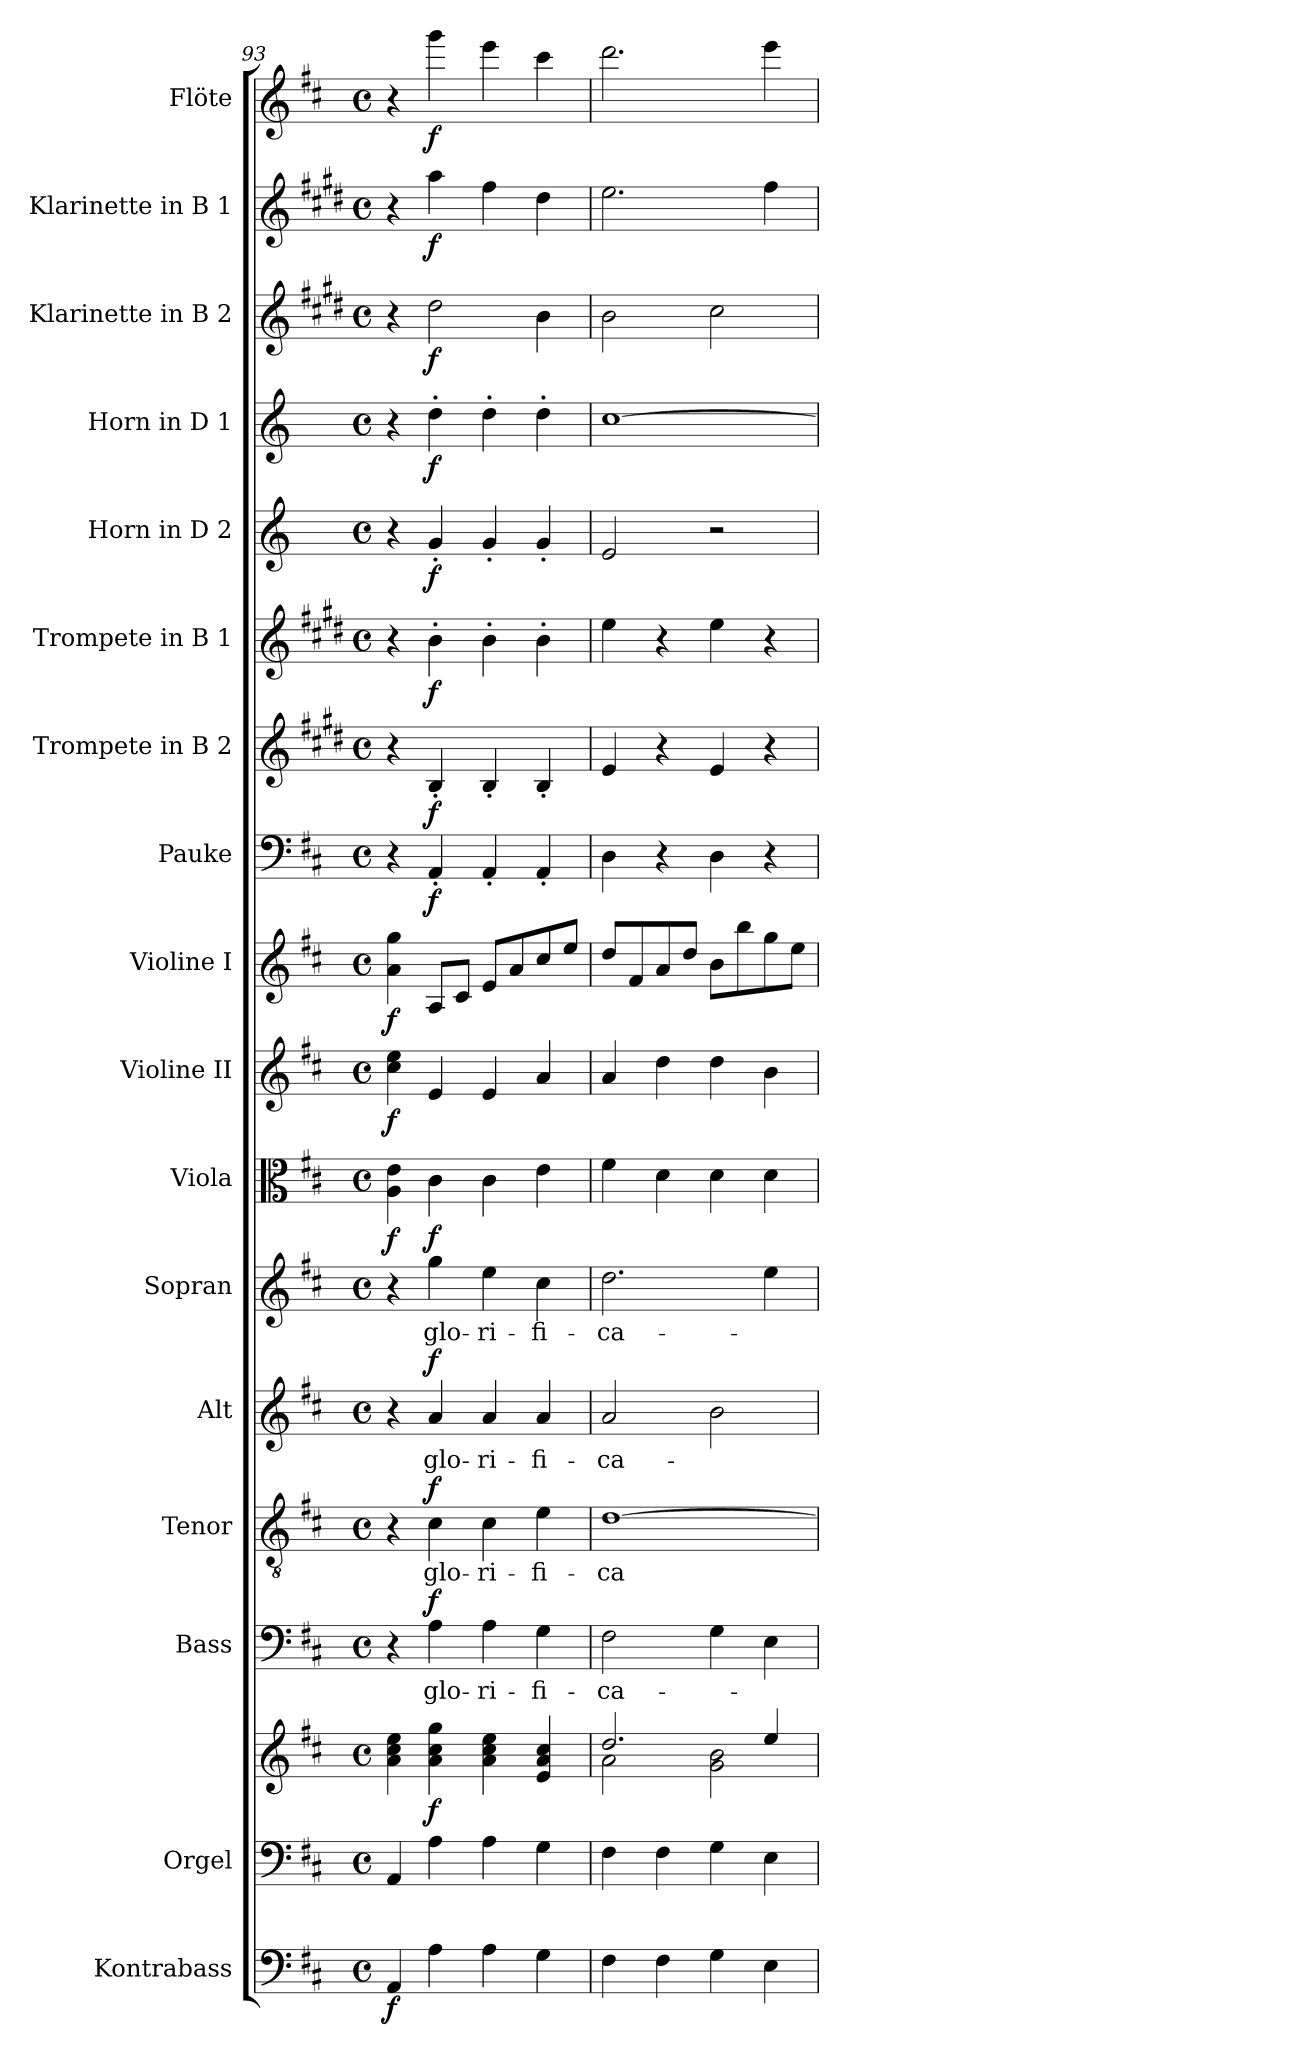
**kern	**dynam	**kern	**kern	**dynam	**kern	**text	**dynam	**kern	**text	**dynam	**kern	**text	**dynam	**kern	**text	**dynam	**kern	**dynam	**kern	**dynam	**kern	**dynam	**kern	**dynam	**kern	**dynam	**kern	**dynam	**kern	**dynam	**kern	**dynam	**kern	**dynam	**kern	**dynam	**kern	**dynam
*part17	*part17	*part16	*part16	*part16	*part15	*part15	*part15	*part14	*part14	*part14	*part13	*part13	*part13	*part12	*part12	*part12	*part11	*part11	*part10	*part10	*part9	*part9	*part8	*part8	*part7	*part7	*part6	*part6	*part5	*part5	*part4	*part4	*part3	*part3	*part2	*part2	*part1	*part1
*staff18	*staff18	*staff17	*staff16	*staff16/17	*staff15	*staff15	*staff15	*staff14	*staff14	*staff14	*staff13	*staff13	*staff13	*staff12	*staff12	*staff12	*staff11	*staff11	*staff10	*staff10	*staff9	*staff9	*staff8	*staff8	*staff7	*staff7	*staff6	*staff6	*staff5	*staff5	*staff4	*staff4	*staff3	*staff3	*staff2	*staff2	*staff1	*staff1
*I"Kontrabass	*	*I"Orgel	*	*	*I"Bass	*	*	*I"Tenor	*	*	*I"Alt	*	*	*I"Sopran	*	*	*I"Viola	*	*I"Violine II	*	*I"Violine I	*	*I"Pauke	*	*I"Trompete in B 2	*	*I"Trompete in B 1	*	*I"Horn in D 2	*	*I"Horn in D 1	*	*I"Klarinette in B 2	*	*I"Klarinette in B 1	*	*I"Flöte	*
*I'Kb.	*	*I'Org.	*	*	*I'B	*	*	*I'T	*	*	*I'A	*	*	*I'S	*	*	*I'Vla.	*	*I'Vl. II	*	*I'Vl. I	*	*I'Pk.	*	*I'Trp. 2	*	*I'Trp. 1	*	*I'Hrn. 2	*	*I'Hrn. 1	*	*I'Kl. 2	*	*I'Kl. 1	*	*I'Fl.	*
*clefF4	*	*clefF4	*clefG2	*	*clefF4	*	*	*clefGv2	*	*	*clefG2	*	*	*clefG2	*	*	*clefC3	*	*clefG2	*	*clefG2	*	*clefF4	*	*clefG2	*	*clefG2	*	*clefG2	*	*clefG2	*	*clefG2	*	*clefG2	*	*clefG2	*
*ITrd7c12	*	*	*	*	*	*	*	*	*	*	*	*	*	*	*	*	*	*	*	*	*	*	*	*	*ITrd1c2	*	*ITrd1c2	*	*ITrd-1c-2	*	*ITrd-1c-2	*	*ITrd1c2	*	*ITrd1c2	*	*	*
*k[f#c#]	*	*k[f#c#]	*k[f#c#]	*	*k[f#c#]	*	*	*k[f#c#]	*	*	*k[f#c#]	*	*	*k[f#c#]	*	*	*k[f#c#]	*	*k[f#c#]	*	*k[f#c#]	*	*k[f#c#]	*	*k[f#c#]	*	*k[f#c#]	*	*k[f#c#]	*	*k[f#c#]	*	*k[f#c#]	*	*k[f#c#]	*	*k[f#c#]	*
*D:	*	*D:	*D:	*	*D:	*	*	*D:	*	*	*D:	*	*	*D:	*	*	*D:	*	*D:	*	*D:	*	*D:	*	*D:	*	*D:	*	*D:	*	*D:	*	*D:	*	*D:	*	*D:	*
*M4/4	*	*M4/4	*M4/4	*	*M4/4	*	*	*M4/4	*	*	*M4/4	*	*	*M4/4	*	*	*M4/4	*	*M4/4	*	*M4/4	*	*M4/4	*	*M4/4	*	*M4/4	*	*M4/4	*	*M4/4	*	*M4/4	*	*M4/4	*	*M4/4	*
*met(c)	*	*met(c)	*met(c)	*	*met(c)	*	*	*met(c)	*	*	*met(c)	*	*	*met(c)	*	*	*met(c)	*	*met(c)	*	*met(c)	*	*met(c)	*	*met(c)	*	*met(c)	*	*met(c)	*	*met(c)	*	*met(c)	*	*met(c)	*	*met(c)	*
=93	=93	=93	=93	=93	=93	=93	=93	=93	=93	=93	=93	=93	=93	=93	=93	=93	=93	=93	=93	=93	=93	=93	=93	=93	=93	=93	=93	=93	=93	=93	=93	=93	=93	=93	=93	=93	=93	=93
!	!LO:DY:b	!	!	!	!	!	!	!	!	!	!	!	!	!	!	!	!	!LO:DY:b	!	!LO:DY:b	!	!LO:DY:b	!	!	!	!	!	!	!	!	!	!	!	!	!	!	!	!
4AAA/	f	4AA/	4a\ 4cc#\ 4ee\	.	4r	.	.	4r	.	.	4r	.	.	4r	.	.	4A\ 4e\	f	4cc#\ 4ee\	f	4a\ 4gg\	f	4r	.	4r	.	4r	.	4r	.	4r	.	4r	.	4r	.	4r	.
!	!	!	!	!LO:DY:b	!	!LO:LY:b	!LO:DY:a	!	!LO:LY:b	!LO:DY:a	!	!LO:LY:b	!LO:DY:a	!	!LO:LY:b	!LO:DY:a	!	!	!	!	!	!	!	!LO:DY:b	!	!LO:DY:b	!	!LO:DY:b	!	!LO:DY:b	!	!LO:DY:b	!	!LO:DY:b	!	!LO:DY:b	!	!LO:DY:b
4AA\	.	4A\	4a\ 4cc#\ 4gg\	f	4A\	glo-	f	4c#\	glo-	f	4a/	glo-	f	4gg\	glo-	f	4c#\	.	4e/	.	8A/L	.	4AA'</	f	4A'</	f	4a'>\	f	4a'</	f	4ee'>\	f	2cc#\	f	4gg\	f	4ggg\	f
.	.	.	.	.	.	.	.	.	.	.	.	.	.	.	.	.	.	.	.	.	8c#/J	.	.	.	.	.	.	.	.	.	.	.	.	.	.	.	.	.
!	!	!	!	!	!	!LO:LY:b	!	!	!LO:LY:b	!	!	!LO:LY:b	!	!	!LO:LY:b	!	!	!	!	!	!	!	!	!	!	!	!	!	!	!	!	!	!	!	!	!	!	!
4AA\	.	4A\	4a\ 4cc#\ 4ee\	.	4A\	-ri-	.	4c#\	-ri-	.	4a/	-ri-	.	4ee\	-ri-	.	4c#\	.	4e/	.	8e/L	.	4AA'</	.	4A'</	.	4a'>\	.	4a'</	.	4ee'>\	.	.	.	4ee\	.	4eee\	.
.	.	.	.	.	.	.	.	.	.	.	.	.	.	.	.	.	.	.	.	.	8a/	.	.	.	.	.	.	.	.	.	.	.	.	.	.	.	.	.
!	!	!	!	!	!	!LO:LY:b	!	!	!LO:LY:b	!	!	!LO:LY:b	!	!	!LO:LY:b	!	!	!	!	!	!	!	!	!	!	!	!	!	!	!	!	!	!	!	!	!	!	!
4GG\	.	4G\	4e/ 4a/ 4cc#/	.	4G\	-fi-	.	4e\	-fi-	.	4a/	-fi-	.	4cc#\	-fi-	.	4e\	.	4a/	.	8cc#/	.	4AA'</	.	4A'</	.	4a'>\	.	4a'</	.	4ee'>\	.	4a\	.	4cc#\	.	4ccc#\	.
.	.	.	.	.	.	.	.	.	.	.	.	.	.	.	.	.	.	.	.	.	8ee/J	.	.	.	.	.	.	.	.	.	.	.	.	.	.	.	.	.
=94	=94	=94	=94	=94	=94	=94	=94	=94	=94	=94	=94	=94	=94	=94	=94	=94	=94	=94	=94	=94	=94	=94	=94	=94	=94	=94	=94	=94	=94	=94	=94	=94	=94	=94	=94	=94	=94	=94
*	*	*	*^	*	*	*	*	*	*	*	*	*	*	*	*	*	*	*	*	*	*	*	*	*	*	*	*	*	*	*	*	*	*	*	*	*	*	*
!	!	!	!	!	!	!	!LO:LY:b	!	!	!LO:LY:b	!	!	!LO:LY:b	!	!	!LO:LY:b	!	!	!	!	!	!	!	!	!	!	!	!	!	!	!	!	!	!	!	!	!	!	!
4FF#\	.	4F#\	2.dd/	2a\	.	2F#\	-ca-	.	[1d	-ca-	.	2a/	-ca-	.	2.dd\	-ca-	.	4f#\	.	4a/	.	8dd/L	.	4D\	.	4d/	.	4dd\	.	2f#/	.	[1dd	.	2a\	.	2.dd\	.	2.ddd\	.
.	.	.	.	.	.	.	.	.	.	.	.	.	.	.	.	.	.	.	.	.	.	8f#/	.	.	.	.	.	.	.	.	.	.	.	.	.	.	.	.	.
4FF#\	.	4F#\	.	.	.	.	.	.	.	.	.	.	.	.	.	.	.	4d\	.	4dd\	.	8a/	.	4r	.	4r	.	4r	.	.	.	.	.	.	.	.	.	.	.
.	.	.	.	.	.	.	.	.	.	.	.	.	.	.	.	.	.	.	.	.	.	8dd/J	.	.	.	.	.	.	.	.	.	.	.	.	.	.	.	.	.
4GG\	.	4G\	.	2g\ 2b\	.	4G\	.	.	.	.	.	2b\	.	.	.	.	.	4d\	.	4dd\	.	8b\L	.	4D\	.	4d/	.	4dd\	.	2r	.	.	.	2b\	.	.	.	.	.
.	.	.	.	.	.	.	.	.	.	.	.	.	.	.	.	.	.	.	.	.	.	8bb\	.	.	.	.	.	.	.	.	.	.	.	.	.	.	.	.	.
4EE\	.	4E\	4ee/	.	.	4E\	.	.	.	.	.	.	.	.	4ee\	.	.	4d\	.	4b\	.	8gg\	.	4r	.	4r	.	4r	.	.	.	.	.	.	.	4ee\	.	4eee\	.
.	.	.	.	.	.	.	.	.	.	.	.	.	.	.	.	.	.	.	.	.	.	8ee\J	.	.	.	.	.	.	.	.	.	.	.	.	.	.	.	.	.
*	*	*	*v	*v	*	*	*	*	*	*	*	*	*	*	*	*	*	*	*	*	*	*	*	*	*	*	*	*	*	*	*	*	*	*	*	*	*	*	*
=	=	=	=	=	=	=	=	=	=	=	=	=	=	=	=	=	=	=	=	=	=	=	=	=	=	=	=	=	=	=	=	=	=	=	=	=	=	=
*-	*-	*-	*-	*-	*-	*-	*-	*-	*-	*-	*-	*-	*-	*-	*-	*-	*-	*-	*-	*-	*-	*-	*-	*-	*-	*-	*-	*-	*-	*-	*-	*-	*-	*-	*-	*-	*-	*-
